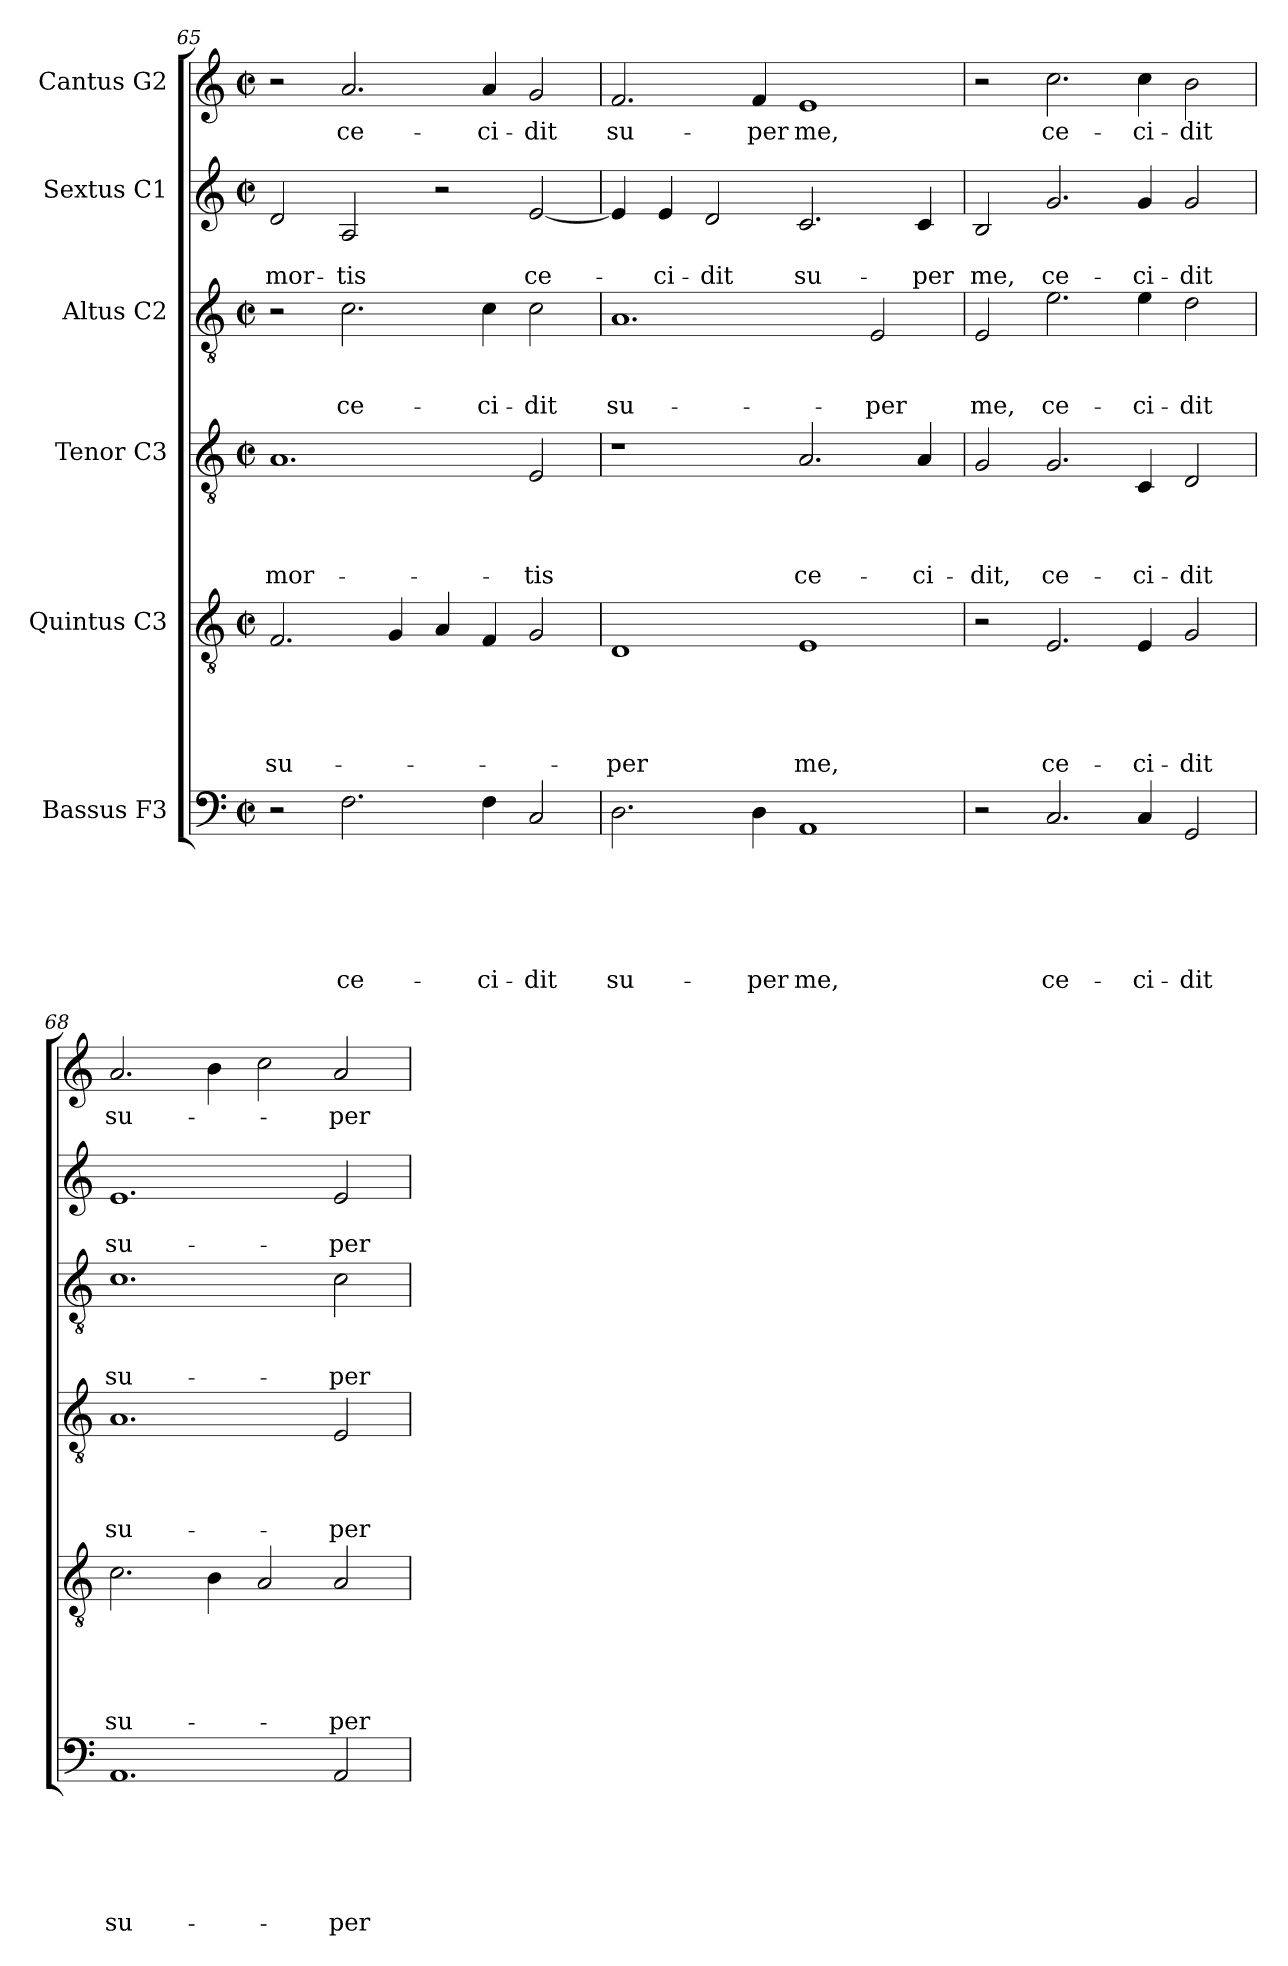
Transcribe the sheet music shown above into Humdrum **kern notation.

**kern	**text	**text	**text	**text	**text	**text	**kern	**text	**text	**text	**text	**text	**kern	**text	**text	**text	**text	**kern	**text	**text	**text	**kern	**text	**text	**kern	**text
*part6	*part6	*part6	*part6	*part6	*part6	*part6	*part5	*part5	*part5	*part5	*part5	*part5	*part4	*part4	*part4	*part4	*part4	*part3	*part3	*part3	*part3	*part2	*part2	*part2	*part1	*part1
*staff6	*staff6	*staff6	*staff6	*staff6	*staff6	*staff6	*staff5	*staff5	*staff5	*staff5	*staff5	*staff5	*staff4	*staff4	*staff4	*staff4	*staff4	*staff3	*staff3	*staff3	*staff3	*staff2	*staff2	*staff2	*staff1	*staff1
*I"Bassus F3	*	*	*	*	*	*	*I"Quintus C3	*	*	*	*	*	*I"Tenor C3	*	*	*	*	*I"Altus C2	*	*	*	*I"Sextus C1	*	*	*I"Cantus G2	*
*clefF4	*	*	*	*	*	*	*clefGv2	*	*	*	*	*	*clefGv2	*	*	*	*	*clefGv2	*	*	*	*clefG2	*	*	*clefG2	*
*k[]	*	*	*	*	*	*	*k[]	*	*	*	*	*	*k[]	*	*	*	*	*k[]	*	*	*	*k[]	*	*	*k[]	*
*C:	*	*	*	*	*	*	*C:	*	*	*	*	*	*C:	*	*	*	*	*C:	*	*	*	*C:	*	*	*C:	*
*M2/2	*	*	*	*	*	*	*M2/2	*	*	*	*	*	*M2/2	*	*	*	*	*M2/2	*	*	*	*M2/2	*	*	*M2/2	*
*met(c|)	*	*	*	*	*	*	*met(c|)	*	*	*	*	*	*met(c|)	*	*	*	*	*met(c|)	*	*	*	*met(c|)	*	*	*met(c|)	*
=65	=65	=65	=65	=65	=65	=65	=65	=65	=65	=65	=65	=65	=65	=65	=65	=65	=65	=65	=65	=65	=65	=65	=65	=65	=65	=65
!	!	!	!	!	!	!	!	!	!	!	!	!LO:LY:b	!	!	!	!	!LO:LY:b	!	!	!	!	!	!	!LO:LY:b	!	!
2r	.	.	.	.	.	.	2.F/	.	.	.	.	su-	1.A	.	.	.	mor-	2r	.	.	.	2d/	.	mor-	2r	.
!	!	!	!	!	!	!LO:LY:b	!	!	!	!	!	!	!	!	!	!	!	!	!	!	!LO:LY:b	!	!	!LO:LY:b	!	!LO:LY:b
2.F\	.	.	.	.	.	ce-	.	.	.	.	.	.	.	.	.	.	.	2.c\	.	.	ce-	2A/	.	-tis	2.a/	ce-
.	.	.	.	.	.	.	4G/	.	.	.	.	.	.	.	.	.	.	.	.	.	.	.	.	.	.	.
.	.	.	.	.	.	.	4A/	.	.	.	.	.	.	.	.	.	.	.	.	.	.	2r	.	.	.	.
!	!	!	!	!	!	!LO:LY:b	!	!	!	!	!	!	!	!	!	!	!	!	!	!	!LO:LY:b	!	!	!	!	!LO:LY:b
4F\	.	.	.	.	.	-ci-	4F/	.	.	.	.	.	.	.	.	.	.	4c\	.	.	-ci-	.	.	.	4a/	-ci-
!	!	!	!	!	!	!LO:LY:b	!	!	!	!	!	!	!	!	!	!	!LO:LY:b	!	!	!	!LO:LY:b	!	!	!LO:LY:b	!	!LO:LY:b
2C/	.	.	.	.	.	-dit	2G/	.	.	.	.	.	2E/	.	.	.	-tis	2c\	.	.	-dit	[2e/	.	ce-	2g/	-dit
!!LO:LB:g=z
=66	=66	=66	=66	=66	=66	=66	=66	=66	=66	=66	=66	=66	=66	=66	=66	=66	=66	=66	=66	=66	=66	=66	=66	=66	=66	=66
!	!	!	!	!	!	!LO:LY:b	!	!	!	!	!	!LO:LY:b	!	!	!	!	!	!	!	!	!LO:LY:b	!	!	!	!	!LO:LY:b
2.D\	.	.	.	.	.	su-	1D	.	.	.	.	-per	1r	.	.	.	.	1.A	.	.	su-	4e/]	.	.	2.f/	su-
!	!	!	!	!	!	!	!	!	!	!	!	!	!	!	!	!	!	!	!	!	!	!	!	!LO:LY:b	!	!
.	.	.	.	.	.	.	.	.	.	.	.	.	.	.	.	.	.	.	.	.	.	4e/	.	-ci-	.	.
!	!	!	!	!	!	!	!	!	!	!	!	!	!	!	!	!	!	!	!	!	!	!	!	!LO:LY:b	!	!
.	.	.	.	.	.	.	.	.	.	.	.	.	.	.	.	.	.	.	.	.	.	2d/	.	-dit	.	.
!	!	!	!	!	!	!LO:LY:b	!	!	!	!	!	!	!	!	!	!	!	!	!	!	!	!	!	!	!	!LO:LY:b
4D\	.	.	.	.	.	-per	.	.	.	.	.	.	.	.	.	.	.	.	.	.	.	.	.	.	4f/	-per
!	!	!	!	!	!	!LO:LY:b	!	!	!	!	!	!LO:LY:b	!	!	!	!	!LO:LY:b	!	!	!	!	!	!	!LO:LY:b	!	!LO:LY:b
1AA	.	.	.	.	.	me,	1E	.	.	.	.	me,	2.A/	.	.	.	ce-	.	.	.	.	2.c/	.	su-	1e	me,
!	!	!	!	!	!	!	!	!	!	!	!	!	!	!	!	!	!	!	!	!	!LO:LY:b	!	!	!	!	!
.	.	.	.	.	.	.	.	.	.	.	.	.	.	.	.	.	.	2E/	.	.	-per	.	.	.	.	.
!	!	!	!	!	!	!	!	!	!	!	!	!	!	!	!	!	!LO:LY:b	!	!	!	!	!	!	!LO:LY:b	!	!
.	.	.	.	.	.	.	.	.	.	.	.	.	4A/	.	.	.	-ci-	.	.	.	.	4c/	.	-per	.	.
=67	=67	=67	=67	=67	=67	=67	=67	=67	=67	=67	=67	=67	=67	=67	=67	=67	=67	=67	=67	=67	=67	=67	=67	=67	=67	=67
!	!	!	!	!	!	!	!	!	!	!	!	!	!	!	!	!	!LO:LY:b	!	!	!	!LO:LY:b	!	!	!LO:LY:b	!	!
2r	.	.	.	.	.	.	2r	.	.	.	.	.	2G/	.	.	.	-dit,	2E/	.	.	me,	2B/	.	me,	2r	.
!	!	!	!	!	!	!LO:LY:b	!	!	!	!	!	!LO:LY:b	!	!	!	!	!LO:LY:b	!	!	!	!LO:LY:b	!	!	!LO:LY:b	!	!LO:LY:b
2.C/	.	.	.	.	.	ce-	2.E/	.	.	.	.	ce-	2.G/	.	.	.	ce-	2.e\	.	.	ce-	2.g/	.	ce-	2.cc\	ce-
!	!	!	!	!	!	!LO:LY:b	!	!	!	!	!	!LO:LY:b	!	!	!	!	!LO:LY:b	!	!	!	!LO:LY:b	!	!	!LO:LY:b	!	!LO:LY:b
4C/	.	.	.	.	.	-ci-	4E/	.	.	.	.	-ci-	4C/	.	.	.	-ci-	4e\	.	.	-ci-	4g/	.	-ci-	4cc\	-ci-
!	!	!	!	!	!	!LO:LY:b	!	!	!	!	!	!LO:LY:b	!	!	!	!	!LO:LY:b	!	!	!	!LO:LY:b	!	!	!LO:LY:b	!	!LO:LY:b
2GG/	.	.	.	.	.	-dit	2G/	.	.	.	.	-dit	2D/	.	.	.	-dit	2d\	.	.	-dit	2g/	.	-dit	2b\	-dit
=68	=68	=68	=68	=68	=68	=68	=68	=68	=68	=68	=68	=68	=68	=68	=68	=68	=68	=68	=68	=68	=68	=68	=68	=68	=68	=68
!	!	!	!	!	!	!LO:LY:b	!	!	!	!	!	!LO:LY:b	!	!	!	!	!LO:LY:b	!	!	!	!LO:LY:b	!	!	!LO:LY:b	!	!LO:LY:b
1.AA	.	.	.	.	.	su-	2.c\	.	.	.	.	su-	1.A	.	.	.	su-	1.c	.	.	su-	1.e	.	su-	2.a/	su-
.	.	.	.	.	.	.	4B\	.	.	.	.	.	.	.	.	.	.	.	.	.	.	.	.	.	4b\	.
.	.	.	.	.	.	.	2A/	.	.	.	.	.	.	.	.	.	.	.	.	.	.	.	.	.	2cc\	.
!	!	!	!	!	!	!LO:LY:b	!	!	!	!	!	!LO:LY:b	!	!	!	!	!LO:LY:b	!	!	!	!LO:LY:b	!	!	!LO:LY:b	!	!LO:LY:b
2AA/	.	.	.	.	.	-per	2A/	.	.	.	.	-per	2E/	.	.	.	-per	2c\	.	.	-per	2e/	.	-per	2a/	-per
=	=	=	=	=	=	=	=	=	=	=	=	=	=	=	=	=	=	=	=	=	=	=	=	=	=	=
*-	*-	*-	*-	*-	*-	*-	*-	*-	*-	*-	*-	*-	*-	*-	*-	*-	*-	*-	*-	*-	*-	*-	*-	*-	*-	*-
